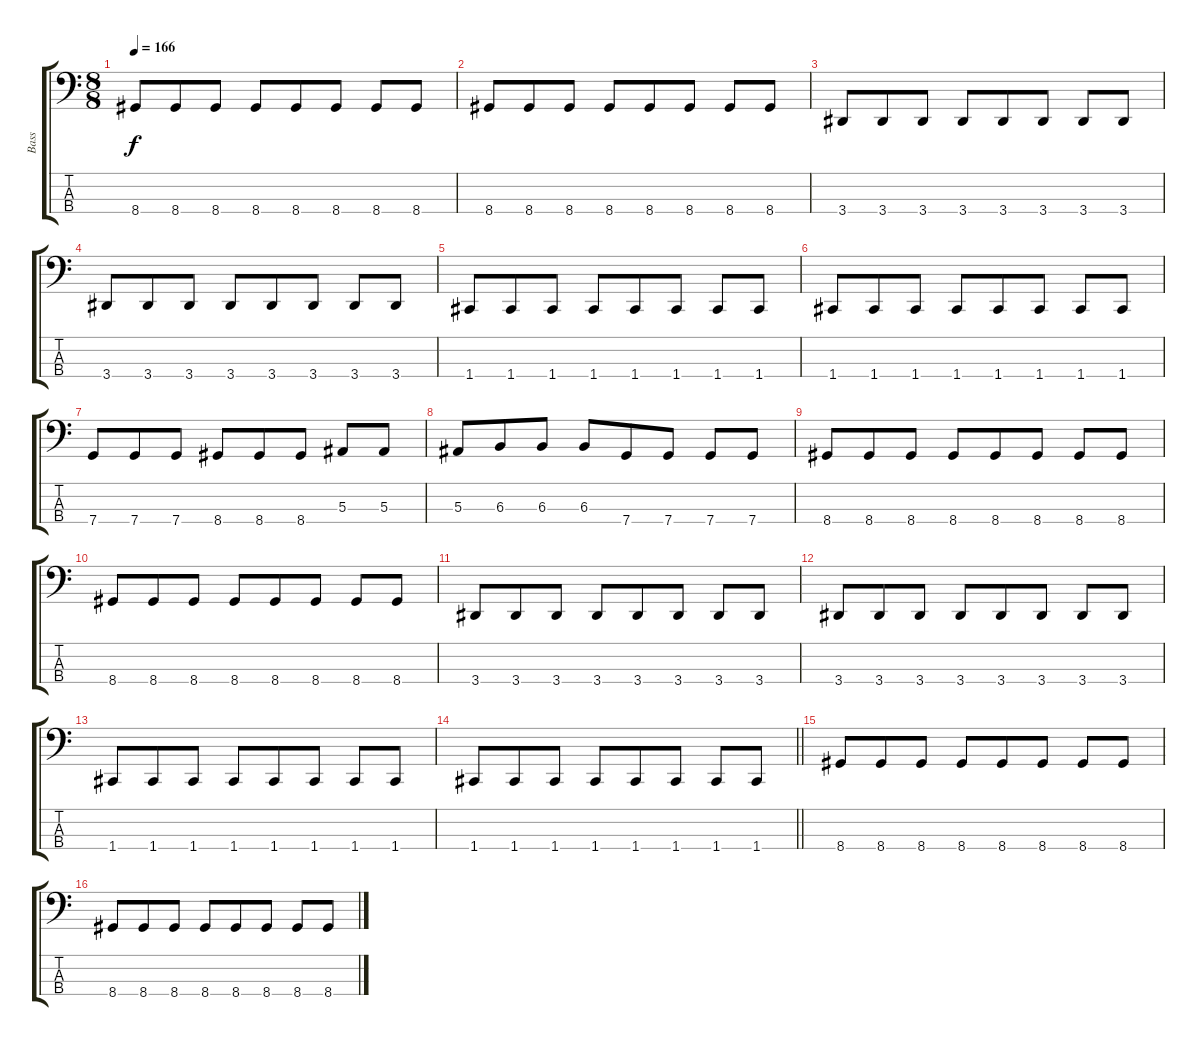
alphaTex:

\track ("Bass" "Bass") {instrument electricbassfinger bank 37}
\staff {score tabs}
\tuning (Eb2 Bb1 F1 C1) {hide}
\ts (8 8)
\section ("" "")
\tempo 166
\clef f4
\ks c
8.4.8{dy f} 8.4.8 8.4.8 8.4.8 8.4.8 8.4.8 8.4.8 8.4.8 |
8.4.8 8.4.8 8.4.8 8.4.8 8.4.8 8.4.8 8.4.8 8.4.8 |
3.4.8 3.4.8 3.4.8 3.4.8 3.4.8 3.4.8 3.4.8 3.4.8 |
3.4.8 3.4.8 3.4.8 3.4.8 3.4.8 3.4.8 3.4.8 3.4.8 |
1.4.8 1.4.8 1.4.8 1.4.8 1.4.8 1.4.8 1.4.8 1.4.8 |
1.4.8 1.4.8 1.4.8 1.4.8 1.4.8 1.4.8 1.4.8 1.4.8 |
7.4.8 7.4.8 7.4.8 8.4.8 8.4.8 8.4.8 5.3.8 5.3.8 |
5.3.8 6.3.8 6.3.8 6.3.8 7.4.8 7.4.8 7.4.8 7.4.8 |
8.4.8 8.4.8 8.4.8 8.4.8 8.4.8 8.4.8 8.4.8 8.4.8 |
8.4.8 8.4.8 8.4.8 8.4.8 8.4.8 8.4.8 8.4.8 8.4.8 |
3.4.8 3.4.8 3.4.8 3.4.8 3.4.8 3.4.8 3.4.8 3.4.8 |
3.4.8 3.4.8 3.4.8 3.4.8 3.4.8 3.4.8 3.4.8 3.4.8 |
1.4.8 1.4.8 1.4.8 1.4.8 1.4.8 1.4.8 1.4.8 1.4.8 |
\barLineRight lightlight
1.4.8 1.4.8 1.4.8 1.4.8 1.4.8 1.4.8 1.4.8 1.4.8 |
\section ("" "")
8.4.8 8.4.8 8.4.8 8.4.8 8.4.8 8.4.8 8.4.8 8.4.8 |
8.4.8 8.4.8 8.4.8 8.4.8 8.4.8 8.4.8 8.4.8 8.4.8
